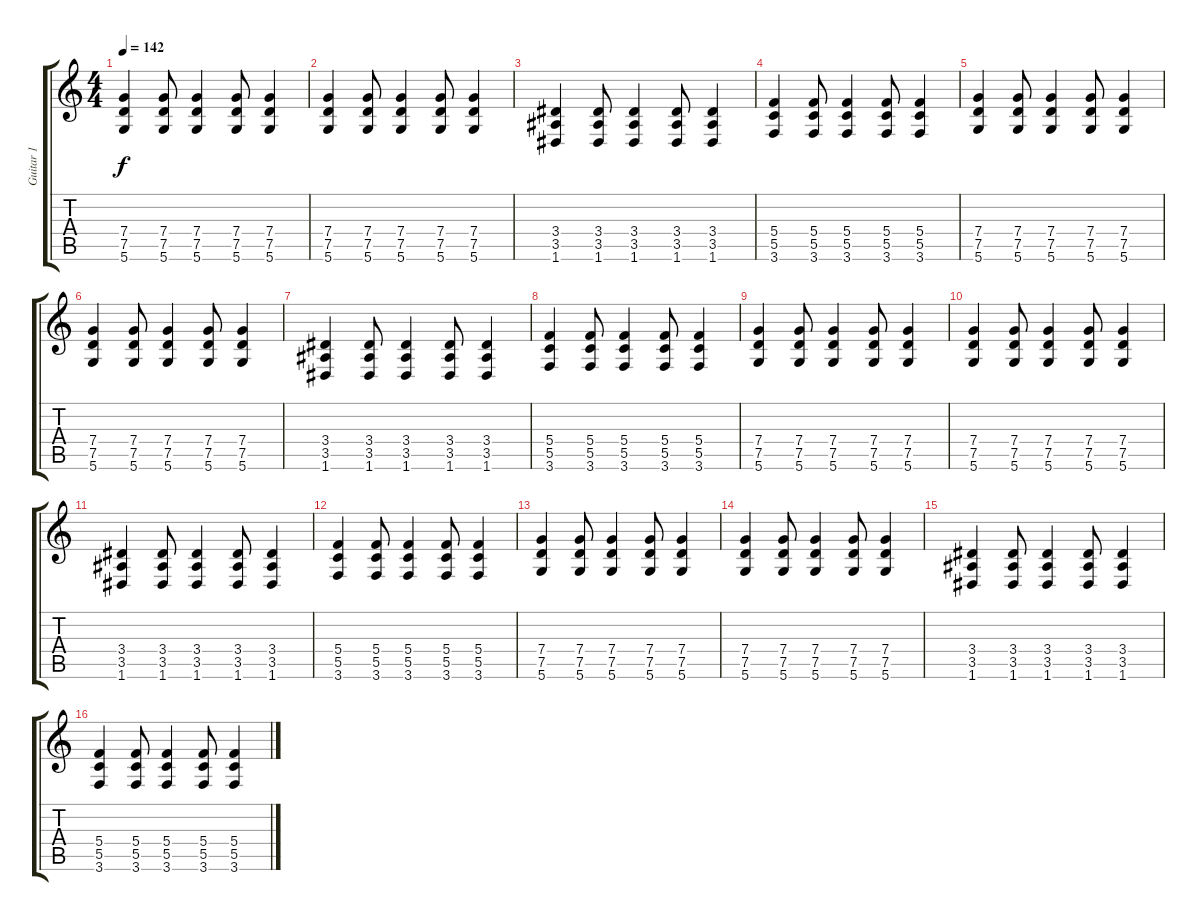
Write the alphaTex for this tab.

\track ("Guitar 1" "Guitar 1") {instrument distortionguitar}
\staff {score tabs}
\tuning (D4 A3 F3 C3 G2 D2) {hide}
\ts (4 4)
\tempo 142
\clef g2
\ks c
(7.4 7.5 5.6).4{dy f} (7.4 7.5 5.6).8 (7.4 7.5 5.6).4 (7.4 7.5 5.6).8 (7.4 7.5 5.6).4 |
(7.4 7.5 5.6).4 (7.4 7.5 5.6).8 (7.4 7.5 5.6).4 (7.4 7.5 5.6).8 (7.4 7.5 5.6).4 |
(3.4 3.5 1.6).4 (3.4 3.5 1.6).8 (3.4 3.5 1.6).4 (3.4 3.5 1.6).8 (3.4 3.5 1.6).4 |
(5.4 5.5 3.6).4 (5.4 5.5 3.6).8 (5.4 5.5 3.6).4 (5.4 5.5 3.6).8 (5.4 5.5 3.6).4 |
(7.4 7.5 5.6).4 (7.4 7.5 5.6).8 (7.4 7.5 5.6).4 (7.4 7.5 5.6).8 (7.4 7.5 5.6).4 |
(7.4 7.5 5.6).4 (7.4 7.5 5.6).8 (7.4 7.5 5.6).4 (7.4 7.5 5.6).8 (7.4 7.5 5.6).4 |
(3.4 3.5 1.6).4 (3.4 3.5 1.6).8 (3.4 3.5 1.6).4 (3.4 3.5 1.6).8 (3.4 3.5 1.6).4 |
(5.4 5.5 3.6).4 (5.4 5.5 3.6).8 (5.4 5.5 3.6).4 (5.4 5.5 3.6).8 (5.4 5.5 3.6).4 |
(7.4 7.5 5.6).4 (7.4 7.5 5.6).8 (7.4 7.5 5.6).4 (7.4 7.5 5.6).8 (7.4 7.5 5.6).4 |
(7.4 7.5 5.6).4 (7.4 7.5 5.6).8 (7.4 7.5 5.6).4 (7.4 7.5 5.6).8 (7.4 7.5 5.6).4 |
(3.4 3.5 1.6).4 (3.4 3.5 1.6).8 (3.4 3.5 1.6).4 (3.4 3.5 1.6).8 (3.4 3.5 1.6).4 |
(5.4 5.5 3.6).4 (5.4 5.5 3.6).8 (5.4 5.5 3.6).4 (5.4 5.5 3.6).8 (5.4 5.5 3.6).4 |
(7.4 7.5 5.6).4 (7.4 7.5 5.6).8 (7.4 7.5 5.6).4 (7.4 7.5 5.6).8 (7.4 7.5 5.6).4 |
(7.4 7.5 5.6).4 (7.4 7.5 5.6).8 (7.4 7.5 5.6).4 (7.4 7.5 5.6).8 (7.4 7.5 5.6).4 |
(3.4 3.5 1.6).4 (3.4 3.5 1.6).8 (3.4 3.5 1.6).4 (3.4 3.5 1.6).8 (3.4 3.5 1.6).4 |
(5.4 5.5 3.6).4 (5.4 5.5 3.6).8 (5.4 5.5 3.6).4 (5.4 5.5 3.6).8 (5.4 5.5 3.6).4
